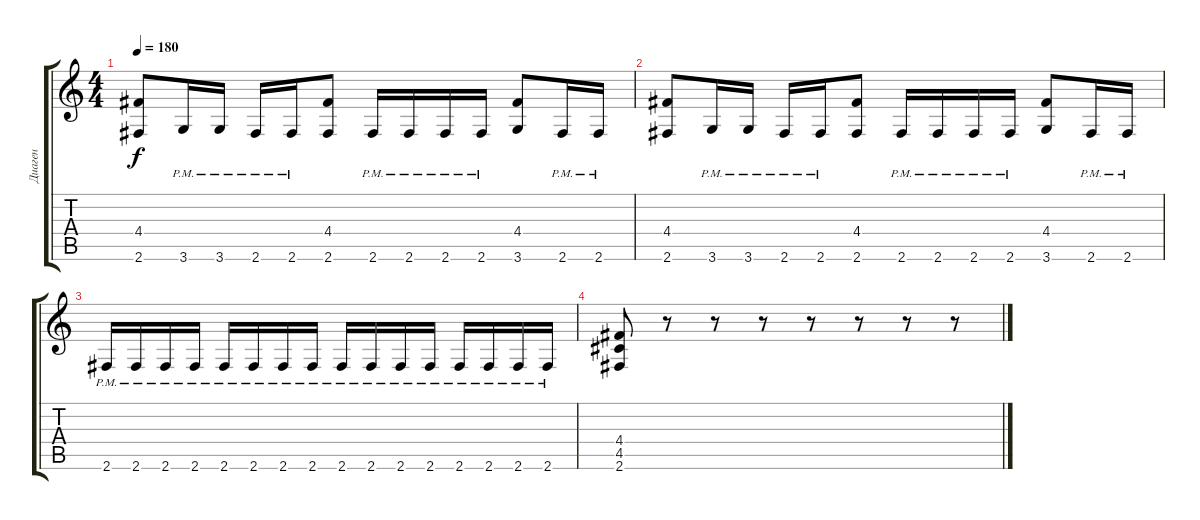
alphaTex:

\track ("Диаген" "Диаген") {instrument distortionguitar}
\staff {score tabs}
\tuning (E4 B3 G3 D3 A2 E2) {hide}
\ts (4 4)
\tempo 180
\clef g2
\ks c
(4.4 2.6).8{dy f} 3.6{pm}.16 3.6{pm}.16 2.6{pm}.16 2.6{pm}.16 (4.4 2.6).8 2.6{pm}.16 2.6{pm}.16 2.6{pm}.16 2.6{pm}.16 (4.4 3.6).8 2.6{pm}.16 2.6{pm}.16 |
(4.4 2.6).8 3.6{pm}.16 3.6{pm}.16 2.6{pm}.16 2.6{pm}.16 (4.4 2.6).8 2.6{pm}.16 2.6{pm}.16 2.6{pm}.16 2.6{pm}.16 (4.4 3.6).8 2.6{pm}.16 2.6{pm}.16 |
2.6{pm}.16 2.6{pm}.16 2.6{pm}.16 2.6{pm}.16 2.6{pm}.16 2.6{pm}.16 2.6{pm}.16 2.6{pm}.16 2.6{pm}.16 2.6{pm}.16 2.6{pm}.16 2.6{pm}.16 2.6{pm}.16 2.6{pm}.16 2.6{pm}.16 2.6{pm}.16 |
(4.4 4.5 2.6).8 r.8 r.8 r.8 r.8 r.8 r.8 r.8
